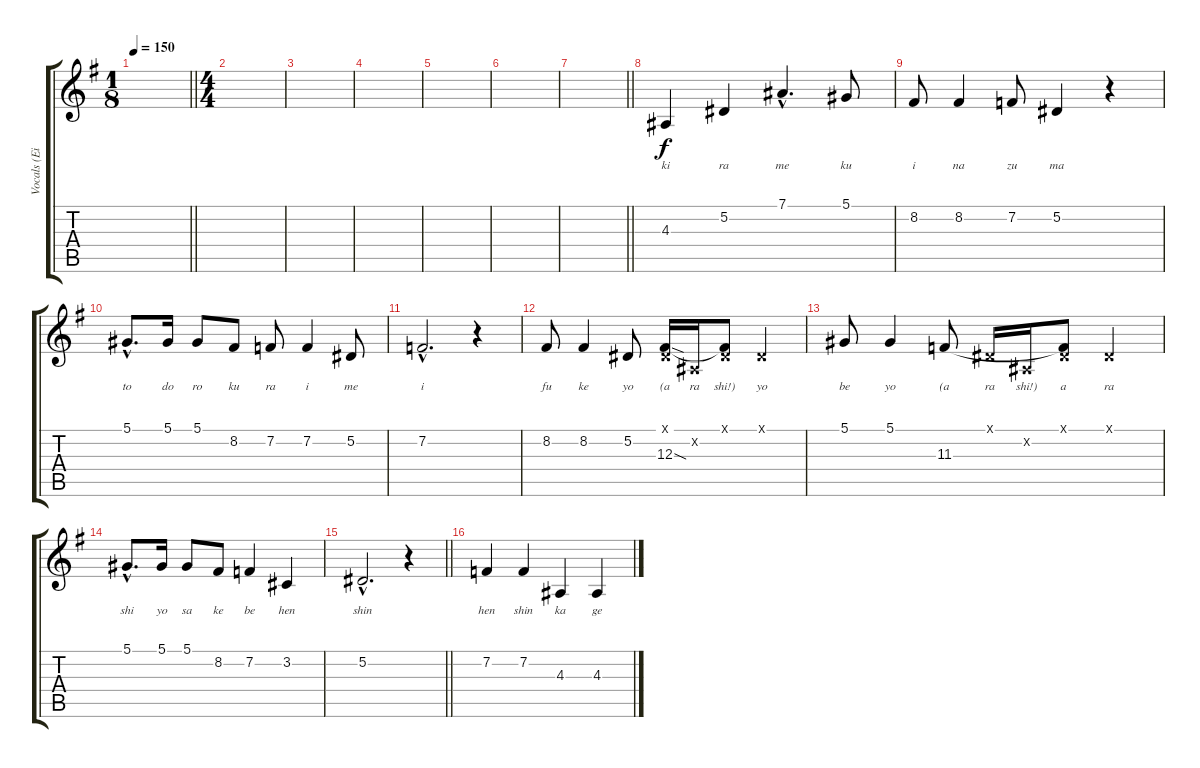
\track ("Vocals (Eizo)" "Vocals (Ei") {instrument flute}
\staff {score tabs}
\tuning (Eb4 Bb3 Gb3 Db3 Ab2 Eb2) {hide}
\ts (1 8)
\tempo 150
\clef g2
\barLineRight lightlight
\ks g
|
\ts (4 4)
|
|
|
|
|
\barLineRight lightlight
|
4.3.4{lyrics (0 "ki") lyrics (1 "") lyrics (2 "") lyrics (3 "") lyrics (4 "")} 5.2.4{lyrics (0 "ra") lyrics (1 "") lyrics (2 "") lyrics (3 "") lyrics (4 "")} 7.1{hac}.4{d lyrics (0 "me") lyrics (1 "") lyrics (2 "") lyrics (3 "") lyrics (4 "")} 5.1.8{lyrics (0 "ku") lyrics (1 "") lyrics (2 "") lyrics (3 "") lyrics (4 "")} |
8.2.8{lyrics (0 "i") lyrics (1 "") lyrics (2 "") lyrics (3 "") lyrics (4 "")} 8.2.4{lyrics (0 "na") lyrics (1 "") lyrics (2 "") lyrics (3 "") lyrics (4 "")} 7.2.8{lyrics (0 "zu") lyrics (1 "") lyrics (2 "") lyrics (3 "") lyrics (4 "")} 5.2.4{lyrics (0 "ma") lyrics (1 "") lyrics (2 "") lyrics (3 "") lyrics (4 "")} r.4 |
5.1{hac}.8{d lyrics (0 "to") lyrics (1 "") lyrics (2 "") lyrics (3 "") lyrics (4 "")} 5.1.16{lyrics (0 "do") lyrics (1 "") lyrics (2 "") lyrics (3 "") lyrics (4 "")} 5.1.8{lyrics (0 "ro") lyrics (1 "") lyrics (2 "") lyrics (3 "") lyrics (4 "")} 8.2.8{lyrics (0 "ku") lyrics (1 "") lyrics (2 "") lyrics (3 "") lyrics (4 "")} 7.2.8{lyrics (0 "ra") lyrics (1 "") lyrics (2 "") lyrics (3 "") lyrics (4 "")} 7.2.4{lyrics (0 "i") lyrics (1 "") lyrics (2 "") lyrics (3 "") lyrics (4 "")} 5.2.8{lyrics (0 "me") lyrics (1 "") lyrics (2 "") lyrics (3 "") lyrics (4 "")} |
7.2{hac}.2{d lyrics (0 "i") lyrics (1 "") lyrics (2 "") lyrics (3 "") lyrics (4 "")} r.4 |
8.2.8{lyrics (0 "fu") lyrics (1 "") lyrics (2 "") lyrics (3 "") lyrics (4 "")} 8.2.4{lyrics (0 "ke") lyrics (1 "") lyrics (2 "") lyrics (3 "") lyrics (4 "")} 5.2.8{lyrics (0 "yo") lyrics (1 "") lyrics (2 "") lyrics (3 "") lyrics (4 "")} (0.1{x} 12.3{sod}).16{lyrics (0 "(a") lyrics (1 "") lyrics (2 "") lyrics (3 "") lyrics (4 "")} 0.2{x}.16{lyrics (0 "ra") lyrics (1 "") lyrics (2 "") lyrics (3 "") lyrics (4 "")} (0.1{x} 12.3{t}).8{lyrics (0 "shi!)") lyrics (1 "") lyrics (2 "") lyrics (3 "") lyrics (4 "")} 0.1{x}.4{lyrics (0 "yo") lyrics (1 "") lyrics (2 "") lyrics (3 "") lyrics (4 "")} |
5.1.8{lyrics (0 "be") lyrics (1 "") lyrics (2 "") lyrics (3 "") lyrics (4 "")} 5.1.4{lyrics (0 "yo") lyrics (1 "") lyrics (2 "") lyrics (3 "") lyrics (4 "")} 11.3.8{lyrics (0 "(a") lyrics (1 "") lyrics (2 "") lyrics (3 "") lyrics (4 "")} 0.1{x}.16{lyrics (0 "ra") lyrics (1 "") lyrics (2 "") lyrics (3 "") lyrics (4 "")} 0.2{x}.16{lyrics (0 "shi!)") lyrics (1 "") lyrics (2 "") lyrics (3 "") lyrics (4 "")} (0.1{x} 11.3{t}).8{lyrics (0 "a") lyrics (1 "") lyrics (2 "") lyrics (3 "") lyrics (4 "")} 0.1{x}.4{lyrics (0 "ra") lyrics (1 "") lyrics (2 "") lyrics (3 "") lyrics (4 "")} |
5.1{hac}.8{d lyrics (0 "shi") lyrics (1 "") lyrics (2 "") lyrics (3 "") lyrics (4 "")} 5.1.16{lyrics (0 "yo") lyrics (1 "") lyrics (2 "") lyrics (3 "") lyrics (4 "")} 5.1.8{lyrics (0 "sa") lyrics (1 "") lyrics (2 "") lyrics (3 "") lyrics (4 "")} 8.2.8{lyrics (0 "ke") lyrics (1 "") lyrics (2 "") lyrics (3 "") lyrics (4 "")} 7.2.4{lyrics (0 "be") lyrics (1 "") lyrics (2 "") lyrics (3 "") lyrics (4 "")} 3.2.4{lyrics (0 "hen") lyrics (1 "") lyrics (2 "") lyrics (3 "") lyrics (4 "")} |
\barLineRight lightlight
5.2{hac}.2{d lyrics (0 "shin") lyrics (1 "") lyrics (2 "") lyrics (3 "") lyrics (4 "")} r.4 |
7.2.4{lyrics (0 "hen") lyrics (1 "") lyrics (2 "") lyrics (3 "") lyrics (4 "")} 7.2.4{lyrics (0 "shin") lyrics (1 "") lyrics (2 "") lyrics (3 "") lyrics (4 "")} 4.3.4{lyrics (0 "ka") lyrics (1 "") lyrics (2 "") lyrics (3 "") lyrics (4 "")} 4.3.4{lyrics (0 "ge") lyrics (1 "") lyrics (2 "") lyrics (3 "") lyrics (4 "")}
